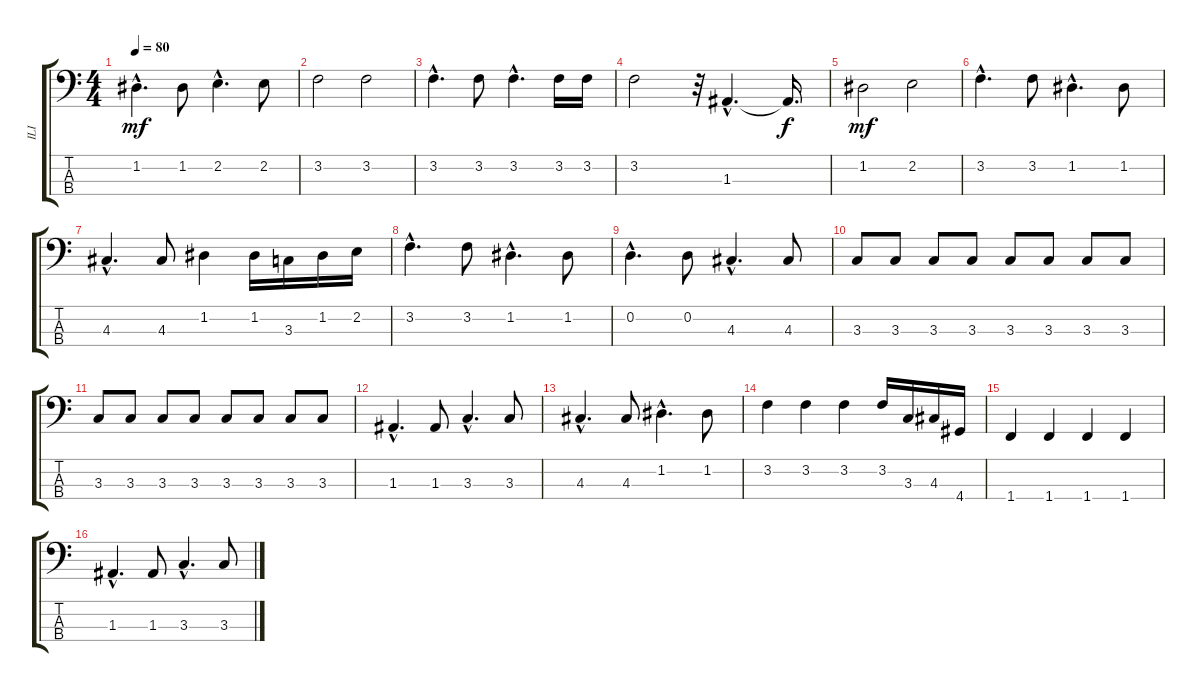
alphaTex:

\track ("ILI" "ILI") {instrument electricbasspick}
\staff {score tabs}
\tuning (G2 D2 A1 E1) {hide}
\ts (4 4)
\tempo 80
\clef f4
\ks c
1.2{hac}.4{d dy mf} 1.2.8 2.2{hac}.4{d} 2.2.8 |
3.2.2 3.2.2 |
3.2{hac}.4{d} 3.2.8 3.2{hac}.4{d} 3.2.16 3.2.16 |
3.2.2 r.32 1.3{hac}.4{d} 1.3{t}.16{d dy f} |
1.2.2{dy mf} 2.2.2 |
3.2{hac}.4{d} 3.2.8 1.2{hac}.4{d} 1.2.8 |
4.3{hac}.4{d} 4.3.8 1.2.4 1.2.16 3.3.16 1.2.16 2.2.16 |
3.2{hac}.4{d} 3.2.8 1.2{hac}.4{d} 1.2.8 |
0.2{hac}.4{d} 0.2.8 4.3{hac}.4{d} 4.3.8 |
3.3.8 3.3.8 3.3.8 3.3.8 3.3.8 3.3.8 3.3.8 3.3.8 |
3.3.8 3.3.8 3.3.8 3.3.8 3.3.8 3.3.8 3.3.8 3.3.8 |
1.3{hac}.4{d} 1.3.8 3.3{hac}.4{d} 3.3.8 |
4.3{hac}.4{d} 4.3.8 1.2{hac}.4{d} 1.2.8 |
3.2.4 3.2.4 3.2.4 3.2.16 3.3.16 4.3.16 4.4.16 |
1.4.4 1.4.4 1.4.4 1.4.4 |
1.3{hac}.4{d} 1.3.8 3.3{hac}.4{d} 3.3.8
